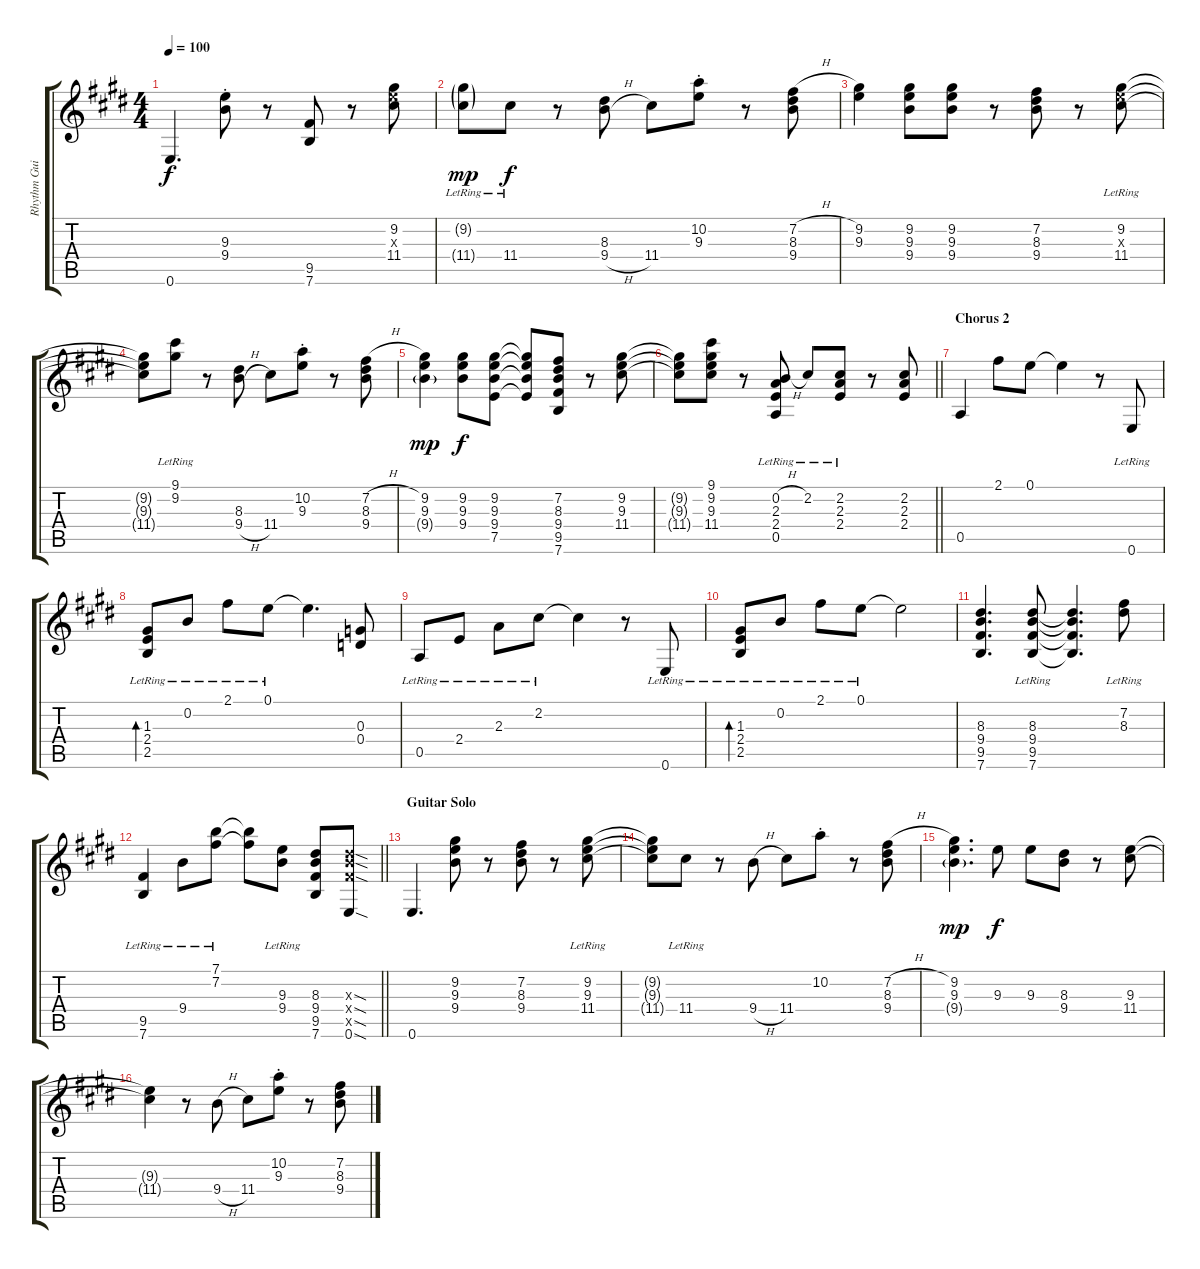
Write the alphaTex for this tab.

\track ("Rhythm Guitar I (Keith)" "Rhythm Gui") {instrument electricguitarmuted}
\staff {score tabs}
\tuning (E4 B3 G3 D3 A2 E2) {hide}
\ts (4 4)
\tempo 100
\clef g2
\ks e
0.6{t}.4{d dy f} (9.3{st} 9.4{st}).8 r.8 (9.5 7.6).8 r.8 (9.2 9.3{x} 11.4).8 |
\ks c#minor
(9.2{g lr} 11.4{g lr}).8{dy mp} 11.4{lr}.8{dy f} r.8 (8.3 9.4{h}).8 11.4.8 (10.2{st} 9.3{st}).8 r.8 (7.2{h} 8.3 9.4).8 |
\ks e
(9.2 9.3).4 (9.2 9.3 9.4).8 (9.2 9.3 9.4).8 r.8 (7.2 8.3 9.4).8 r.8 (9.2{lr} 9.3{x} 11.4{lr}).8 |
\ks c#minor
(9.2{t} 9.3{t} 11.4{t}).8 (9.1{lr} 9.2{lr}).8 r.8 (8.3 9.4{h}).8 11.4.8 (10.2{st} 9.3{st}).8 r.8 (7.2{h} 8.3 9.4).8 |
\ks e
(9.2 9.3 9.4{g}).4{dy mp} (9.2 9.3 9.4).8{dy f} (9.2 9.3 9.4 7.5).8 (9.2{t} 9.3{t} 9.4{t} 7.5{t}).8 (7.2 8.3 9.4 9.5 7.6).8 r.8 (9.2 9.3 11.4).8 |
\barLineRight lightlight
\ks c#minor
(9.2{t} 9.3{t} 11.4{t}).8 (9.1 9.2 9.3 11.4).8 r.8 (0.2{h lr} 2.3{lr} 2.4{lr} 0.5{lr}).8 2.2{lr}.8 (2.2{lr} 2.3{lr} 2.4{lr}).8 r.8 (2.2 2.3 2.4).8 |
\section ("" "Chorus 2")
\ks e
0.5.4 2.1.8 0.1.8 0.1{t}.4 r.8 0.6{lr}.8 |
\ks c#minor
(1.3{lr} 2.4{lr} 2.5{lr}).8{bd 30} 0.2{lr}.8 2.1{lr}.8 0.1{lr}.8 0.1{t}.4{d} (0.3 0.4).8 |
\ks e
0.5{lr}.8 2.4{lr}.8 2.3{lr}.8 2.2{lr}.8 2.2{t}.4 r.8 0.6{lr}.8 |
\ks c#minor
(1.3{lr} 2.4{lr} 2.5{lr}).8{bd 30} 0.2{lr}.8 2.1{lr}.8 0.1{lr}.8 0.1{t}.2 |
(8.3 9.4 9.5 7.6).4{d} (8.3{lr} 9.4{lr} 9.5{lr} 7.6{lr}).8 (8.3{t} 9.4{t} 9.5{t} 7.6{t}).4{d} (7.2{lr} 8.3{lr}).8 |
\barLineRight lightlight
\ks e
(9.5{lr} 7.6{lr}).4 9.4{lr}.8 (7.1{lr} 7.2{lr}).8 (7.1{t} 7.2{t}).8 (9.3{lr} 9.4{lr}).8 (8.3 9.4 9.5 7.6).8 (8.3{sod x} 9.4{sod x} 9.5{sod x} 0.6{sod}).8 |
\section ("" "Guitar Solo")
\ks c#minor
0.6.4{d} (9.2 9.3 9.4).8 r.8 (7.2 8.3 9.4).8 r.8 (9.2{lr} 9.3{lr} 11.4{lr}).8 |
(9.2{t} 9.3{t} 11.4{t}).8 11.4{lr}.8 r.8 9.4{h}.8 11.4.8 10.2{st}.8 r.8 (7.2{h} 8.3 9.4).8 |
(9.2 9.3 9.4{g}).4{d dy mp} 9.3.8{dy f} 9.3.8 (8.3 9.4).8 r.8 (9.3 11.4).8 |
(9.3{t} 11.4{t}).4 r.8 9.4{h}.8 11.4.8 (10.2{st} 9.3{st}).8 r.8 (7.2 8.3 9.4).8
